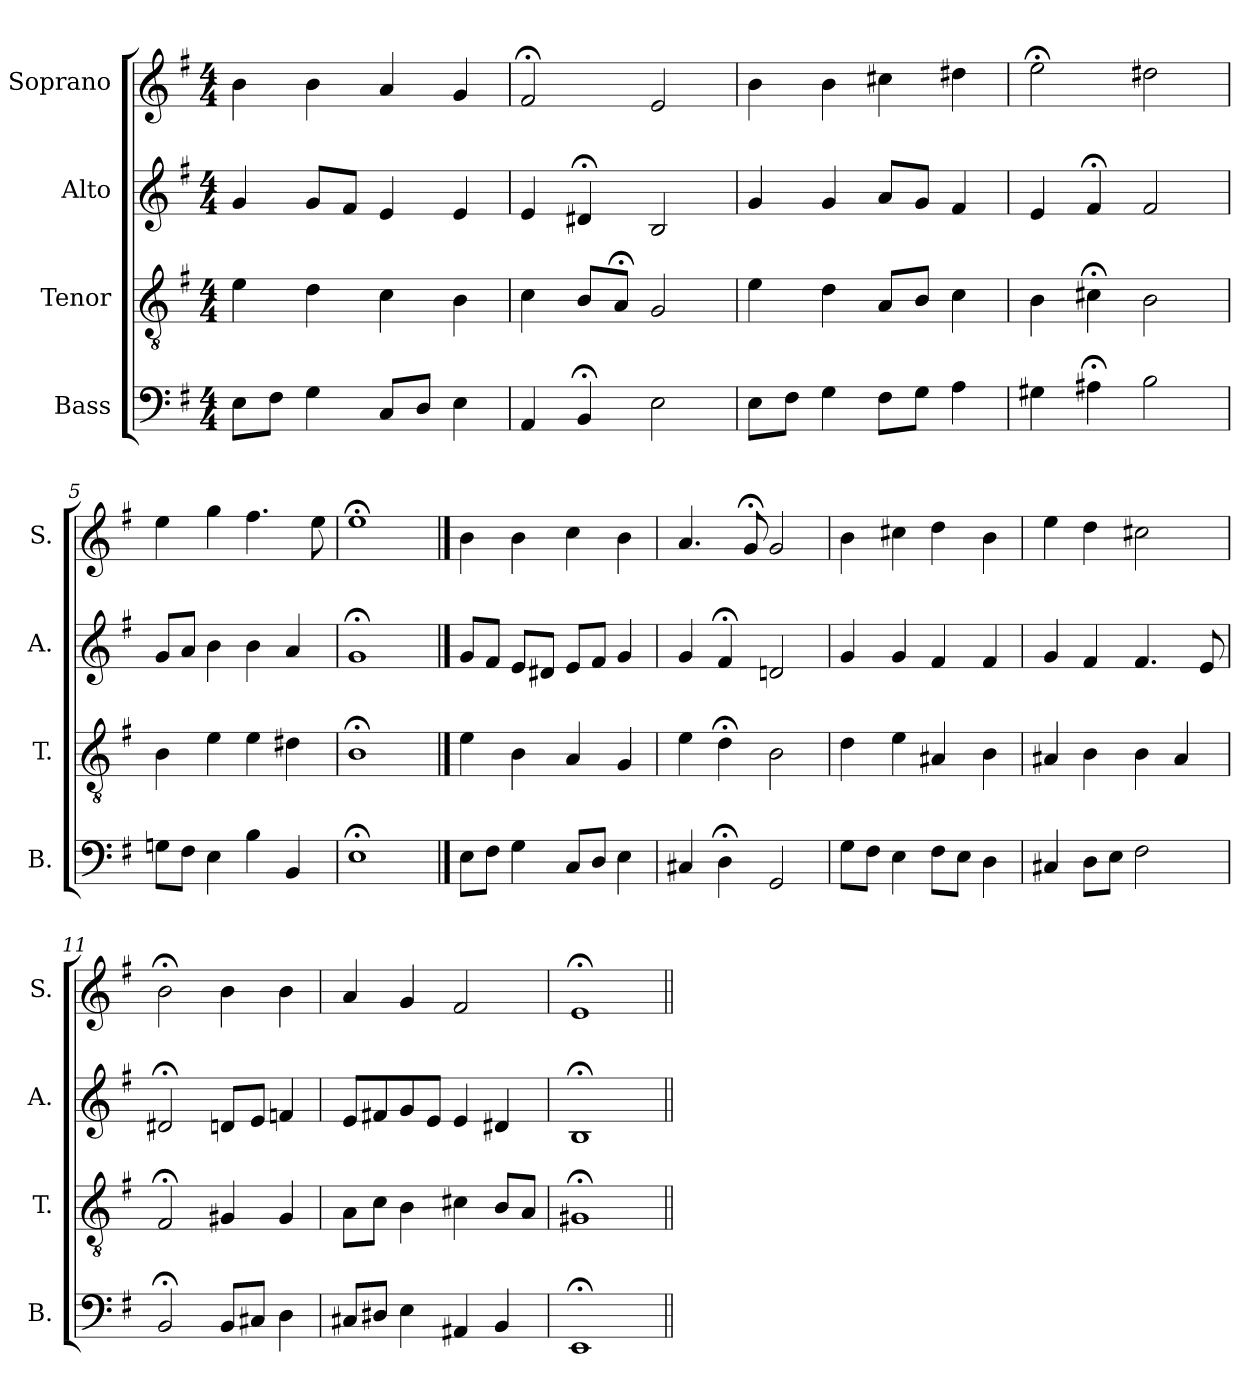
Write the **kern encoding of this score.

**kern	**kern	**kern	**kern
*part4	*part3	*part2	*part1
*staff4	*staff3	*staff2	*staff1
*I"Bass	*I"Tenor	*I"Alto	*I"Soprano
*I'B.	*I'T.	*I'A.	*I'S.
*clefF4	*clefGv2	*clefG2	*clefG2
*	*ITrd7c12	*	*
*k[f#]	*k[f#]	*k[f#]	*k[f#]
*G:	*G:	*G:	*G:
*M4/4	*M4/4	*M4/4	*M4/4
=1	=1	=1	=1
8E\L	4E\	4g/	4b\
8F#\J	.	.	.
4G\	4D\	8g/L	4b\
.	.	8f#/J	.
8C/L	4C\	4e/	4a/
8D/J	.	.	.
4E\	4BB\	4e/	4g/
=2	=2	=2	=2
4AA/	4C\	4e/	2f#;</
4BB;</	8BB/L	4d#X;</	.
.	8AA;</J	.	.
2E\	2GG/	2B/	2e/
=3	=3	=3	=3
8E\L	4E\	4g/	4b\
8F#\J	.	.	.
4G\	4D\	4g/	4b\
8F#\L	8AA/L	8a/L	4cc#X\
8G\J	8BB/J	8g/J	.
4A\	4C\	4f#/	4dd#X\
=4	=4	=4	=4
4G#X\	4BB\	4e/	2ee;<\
4A#X;<\	4C#X;<\	4f#;</	.
2B\	2BB\	2f#/	2dd#X\
=5	=5	=5	=5
8Gn\L	4BB\	8g/L	4ee\
8F#\J	.	8a/J	.
4E\	4E\	4b\	4gg\
4B\	4E\	4b\	4.ff#\
4BB/	4D#X\	4a/	.
.	.	.	8ee\
!!LO:LB:g=z
=6	=6	=6	=6
1E;<\	1BB;<\	1g;</	1ee;<\
==7	==7	==7	==7
8E\L	4E\	8g/L	4b\
8F#\J	.	8f#/J	.
4G\	4BB\	8e/L	4b\
.	.	8d#X/J	.
8C/L	4AA/	8e/L	4cc\
8D/J	.	8f#/J	.
4E\	4GG/	4g/	4b\
=8	=8	=8	=8
4C#X/	4E\	4g/	4.a/
4D;<\	4D;<\	4f#;</	.
.	.	.	8g;</
2GG/	2BB\	2dn/	2g/
=9	=9	=9	=9
8G\L	4D\	4g/	4b\
8F#\J	.	.	.
4E\	4E\	4g/	4cc#X\
8F#\L	4AA#X/	4f#/	4dd\
8E\J	.	.	.
4D\	4BB\	4f#/	4b\
!!LO:PB:g=z
=10	=10	=10	=10
4C#X/	4AA#X/	4g/	4ee\
8D\L	4BB\	4f#/	4dd\
8E\J	.	.	.
2F#\	4BB\	4.f#/	2cc#X\
.	4AA#/	.	.
.	.	8e/	.
=11	=11	=11	=11
2BB;</	2FF#;</	2d#X;</	2b;<\
8BB/L	4GG#X/	8dn/L	4b\
8C#X/J	.	8e/J	.
4D\	4GG#/	4fn/	4b\
=12	=12	=12	=12
8C#X/L	8AA\L	8e/L	4a/
8D#X/J	8C\J	8f#X/	.
4E\	4BB\	8g/	4g/
.	.	8e/J	.
4AA#X/	4C#X\	4e/	2f#/
4BB/	8BB/L	4d#X/	.
.	8AA/J	.	.
=13	=13	=13	=13
1EE;</	1GG#X;</	1B;</	1e;</
=||	=||	=||	=||
*-	*-	*-	*-
